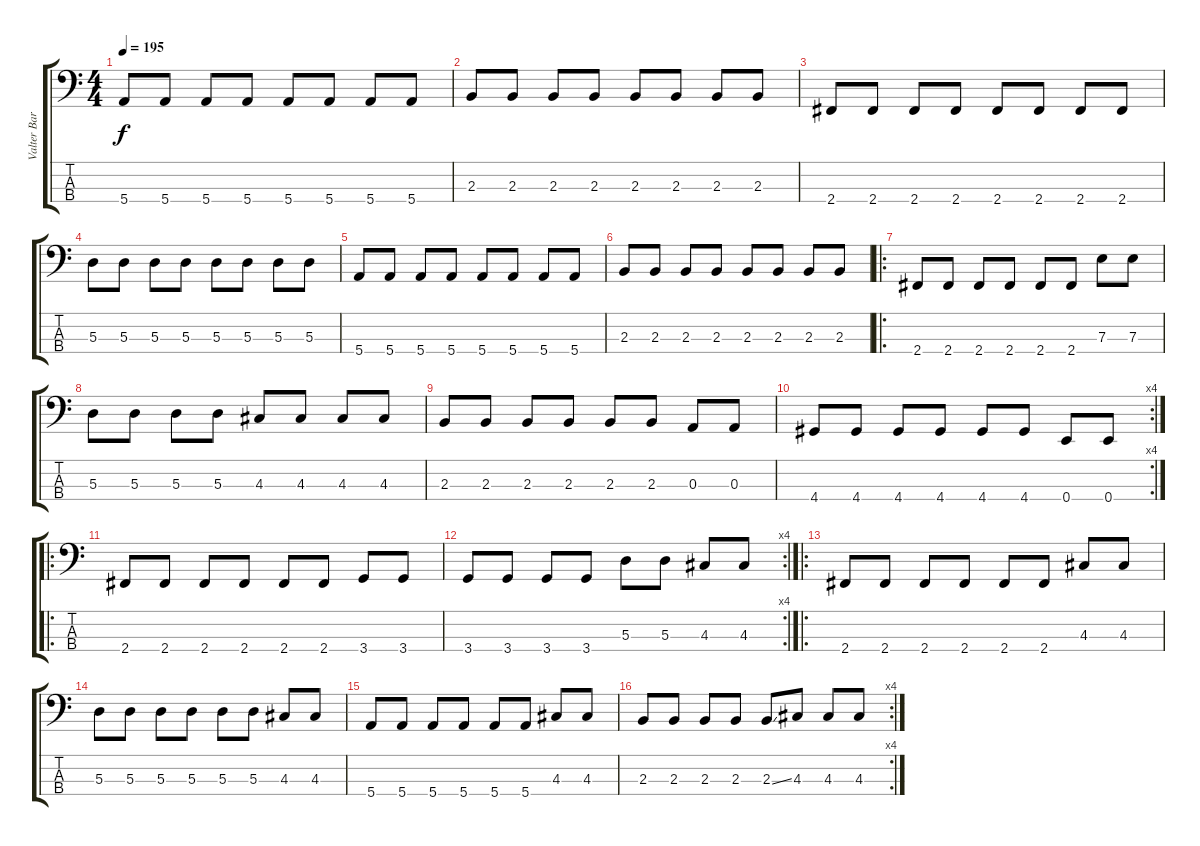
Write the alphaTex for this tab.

\track ("Valter Barros" "Valter Bar") {instrument electricbasspick}
\staff {score tabs}
\tuning (G2 D2 A1 E1) {hide}
\ts (4 4)
\tempo 195
\clef f4
\ks c
5.4.8{dy f} 5.4.8 5.4.8 5.4.8 5.4.8 5.4.8 5.4.8 5.4.8 |
2.3.8 2.3.8 2.3.8 2.3.8 2.3.8 2.3.8 2.3.8 2.3.8 |
2.4.8 2.4.8 2.4.8 2.4.8 2.4.8 2.4.8 2.4.8 2.4.8 |
5.3.8 5.3.8 5.3.8 5.3.8 5.3.8 5.3.8 5.3.8 5.3.8 |
5.4.8 5.4.8 5.4.8 5.4.8 5.4.8 5.4.8 5.4.8 5.4.8 |
2.3.8 2.3.8 2.3.8 2.3.8 2.3.8 2.3.8 2.3.8 2.3.8 |
\ro
2.4.8 2.4.8 2.4.8 2.4.8 2.4.8 2.4.8 7.3.8 7.3.8 |
5.3.8 5.3.8 5.3.8 5.3.8 4.3.8 4.3.8 4.3.8 4.3.8 |
2.3.8 2.3.8 2.3.8 2.3.8 2.3.8 2.3.8 0.3.8 0.3.8 |
\rc 4
4.4.8 4.4.8 4.4.8 4.4.8 4.4.8 4.4.8 0.4.8 0.4.8 |
\ro
2.4.8 2.4.8 2.4.8 2.4.8 2.4.8 2.4.8 3.4.8 3.4.8 |
\rc 4
3.4.8 3.4.8 3.4.8 3.4.8 5.3.8 5.3.8 4.3.8 4.3.8 |
\ro
2.4.8 2.4.8 2.4.8 2.4.8 2.4.8 2.4.8 4.3.8 4.3.8 |
5.3.8 5.3.8 5.3.8 5.3.8 5.3.8 5.3.8 4.3.8 4.3.8 |
5.4.8 5.4.8 5.4.8 5.4.8 5.4.8 5.4.8 4.3.8 4.3.8 |
\rc 4
2.3.8 2.3.8 2.3.8 2.3.8 2.3{ss}.8 4.3.8 4.3.8 4.3.8
